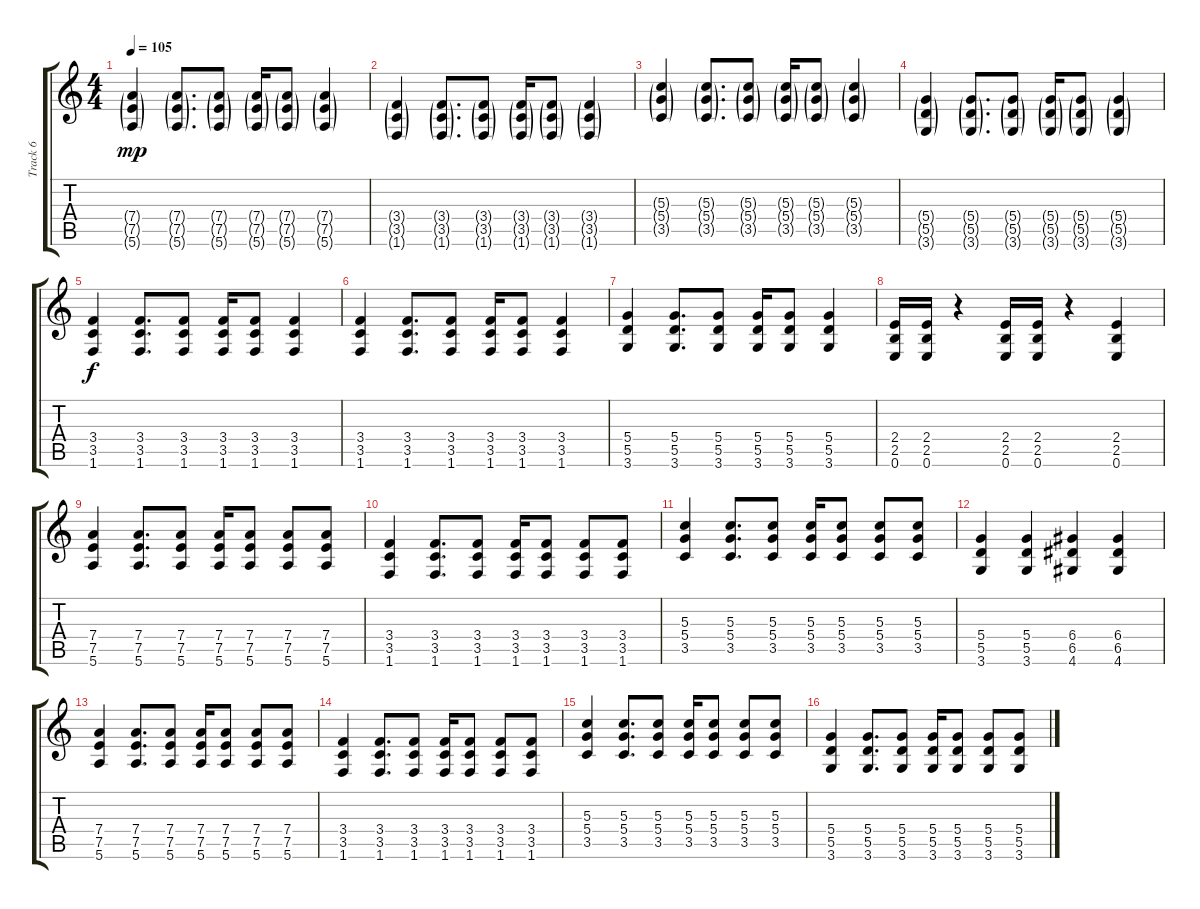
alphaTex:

\track ("Track 6" "Track 6") {instrument overdrivenguitar}
\staff {score tabs}
\tuning (E4 B3 G3 D3 A2 E2) {hide}
\ts (4 4)
\tempo 105
\clef g2
\ks c
(7.4{g} 7.5{g} 5.6{g}).4{dy mp} (7.4{g} 7.5{g} 5.6{g}).8{d} (7.4{g} 7.5{g} 5.6{g}).8 (7.4{g} 7.5{g} 5.6{g}).16 (7.4{g} 7.5{g} 5.6{g}).8 (7.4{g} 7.5{g} 5.6{g}).4 |
(3.4{g} 3.5{g} 1.6{g}).4 (3.4{g} 3.5{g} 1.6{g}).8{d} (3.4{g} 3.5{g} 1.6{g}).8 (3.4{g} 3.5{g} 1.6{g}).16 (3.4{g} 3.5{g} 1.6{g}).8 (3.4{g} 3.5{g} 1.6{g}).4 |
(5.3{g} 5.4{g} 3.5{g}).4 (5.3{g} 5.4{g} 3.5{g}).8{d} (5.3{g} 5.4{g} 3.5{g}).8 (5.3{g} 5.4{g} 3.5{g}).16 (5.3{g} 5.4{g} 3.5{g}).8 (5.3{g} 5.4{g} 3.5{g}).4 |
(5.4{g} 5.5{g} 3.6{g}).4 (5.4{g} 5.5{g} 3.6{g}).8{d} (5.4{g} 5.5{g} 3.6{g}).8 (5.4{g} 5.5{g} 3.6{g}).16 (5.4{g} 5.5{g} 3.6{g}).8 (5.4{g} 5.5{g} 3.6{g}).4 |
(3.4 3.5 1.6).4{dy f volume 16} (3.4 3.5 1.6).8{d} (3.4 3.5 1.6).8 (3.4 3.5 1.6).16 (3.4 3.5 1.6).8 (3.4 3.5 1.6).4 |
(3.4 3.5 1.6).4 (3.4 3.5 1.6).8{d} (3.4 3.5 1.6).8 (3.4 3.5 1.6).16 (3.4 3.5 1.6).8 (3.4 3.5 1.6).4 |
(5.4 5.5 3.6).4 (5.4 5.5 3.6).8{d} (5.4 5.5 3.6).8 (5.4 5.5 3.6).16 (5.4 5.5 3.6).8 (5.4 5.5 3.6).4 |
(2.4 2.5 0.6).16 (2.4 2.5 0.6).16 r.4 (2.4 2.5 0.6).16 (2.4 2.5 0.6).16 r.4 (2.4 2.5 0.6).4 |
(7.4 7.5 5.6).4 (7.4 7.5 5.6).8{d} (7.4 7.5 5.6).8 (7.4 7.5 5.6).16 (7.4 7.5 5.6).8 (7.4 7.5 5.6).8 (7.4 7.5 5.6).8 |
(3.4 3.5 1.6).4 (3.4 3.5 1.6).8{d} (3.4 3.5 1.6).8 (3.4 3.5 1.6).16 (3.4 3.5 1.6).8 (3.4 3.5 1.6).8 (3.4 3.5 1.6).8 |
(5.3 5.4 3.5).4 (5.3 5.4 3.5).8{d} (5.3 5.4 3.5).8 (5.3 5.4 3.5).16 (5.3 5.4 3.5).8 (5.3 5.4 3.5).8 (5.3 5.4 3.5).8 |
(5.4 5.5 3.6).4 (5.4 5.5 3.6).4 (6.4 6.5 4.6).4 (6.4 6.5 4.6).4 |
(7.4 7.5 5.6).4 (7.4 7.5 5.6).8{d} (7.4 7.5 5.6).8 (7.4 7.5 5.6).16 (7.4 7.5 5.6).8 (7.4 7.5 5.6).8 (7.4 7.5 5.6).8 |
(3.4 3.5 1.6).4 (3.4 3.5 1.6).8{d} (3.4 3.5 1.6).8 (3.4 3.5 1.6).16 (3.4 3.5 1.6).8 (3.4 3.5 1.6).8 (3.4 3.5 1.6).8 |
(5.3 5.4 3.5).4 (5.3 5.4 3.5).8{d} (5.3 5.4 3.5).8 (5.3 5.4 3.5).16 (5.3 5.4 3.5).8 (5.3 5.4 3.5).8 (5.3 5.4 3.5).8 |
(5.4 5.5 3.6).4 (5.4 5.5 3.6).8{d} (5.4 5.5 3.6).8 (5.4 5.5 3.6).16 (5.4 5.5 3.6).8 (5.4 5.5 3.6).8 (5.4 5.5 3.6).8
